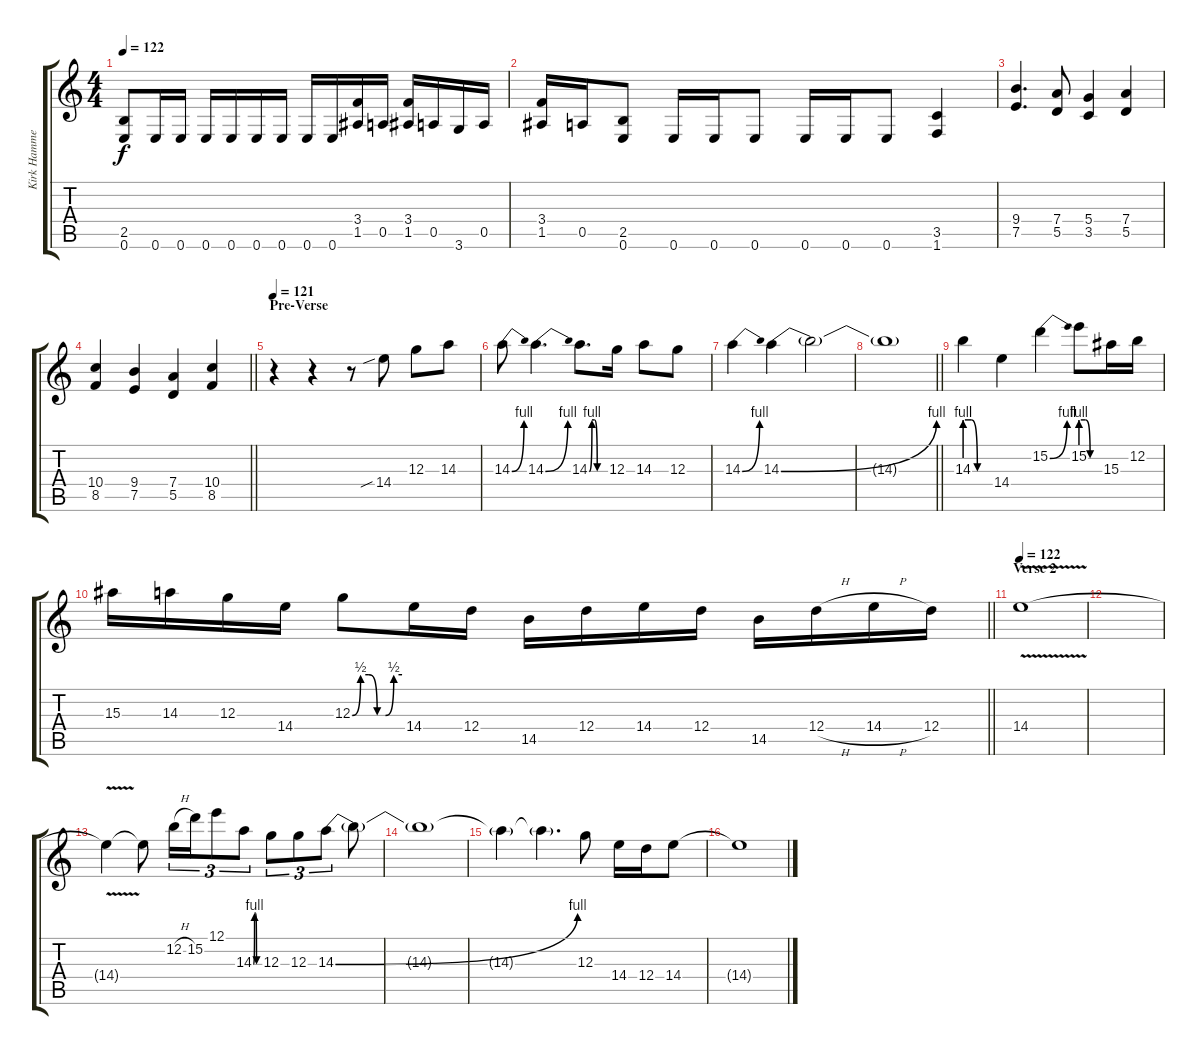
\track ("Kirk Hammett" "Kirk Hamme") {instrument distortionguitar}
\staff {score tabs}
\tuning (E4 B3 G3 D3 A2 E2) {hide}
\ts (4 4)
\tempo 122
\clef g2
\ks c
(2.5 0.6).8{dy f} 0.6.16 0.6.16 0.6.16 0.6.16 0.6.16 0.6.16 0.6.16 0.6.16 (3.4 1.5).16 0.5.16 (3.4 1.5).16 0.5.16 3.6.16 0.5.16 |
(3.4 1.5).16 0.5.16 (2.5 0.6).8 0.6.16 0.6.16 0.6.8 0.6.16 0.6.16 0.6.8 (3.5 1.6).4 |
(9.4 7.5).4{d} (7.4 5.5).8 (5.4 3.5).4 (7.4 5.5).4 |
\barLineRight lightlight
(10.4 8.5).4 (9.4 7.5).4 (7.4 5.5).4 (10.4 8.5).4 |
\section ("" "Pre-Verse")
\tempo 121
r.4 r.4 r.8 14.4{sib}.8 12.3.8 14.3.8 |
14.3{be (bend 0 0 60 4)}.8 14.3{be (bend 0 0 60 4)}.4{d} 14.3{be (custom 0 0 10 4 20 4 30 0 60 0)}.8{d} 12.3.16 14.3.8 12.3.8 |
14.3{be (bend 0 0 60 4)}.4 14.3{be (bend 0 0 60 4)}.4 14.3{t}.2 |
\barLineRight lightlight
14.3{t}.1 |
14.3{be (custom 0 4 15 4 30 0 60 0)}.4 14.4.4 15.2{be (bend 0 0 60 4)}.4 15.2{be (custom 0 4 15 4 30 0 60 0)}.8 15.3.16 12.2.16 |
\barLineRight lightlight
15.3.16 14.3.16 12.3.16 14.4.16 12.3{be (custom 0 0 10 2 20 2 30 0 40 0 50 2 60 2)}.8 14.4.16 12.4.16 14.5.16 12.4.16 14.4.16 12.4.16 14.5.16 12.4{h}.16 14.4{h}.16 12.4.16 |
\section ("" "Verse 2")
\tempo 122
14.4{v}.1 |
|
14.4{t}.4 14.4{t}.8 12.2{h}.16{tu (3 2)} 15.2.16{tu (3 2)} 12.1.8{tu (3 2)} 14.3{be (custom 0 0 10 4 20 4 30 0 60 0)}.8{tu (3 2)} 12.3.8{tu (3 2)} 12.3.8{tu (3 2)} 14.3{be (bend 0 0 60 4)}.8{tu (3 2)} 14.3{t}.8 |
14.3{t}.1 |
14.3{t}.4 14.3{t}.4{d} 12.3.8 14.4.16 12.4.16 14.4.8 |
14.4{t}.1
